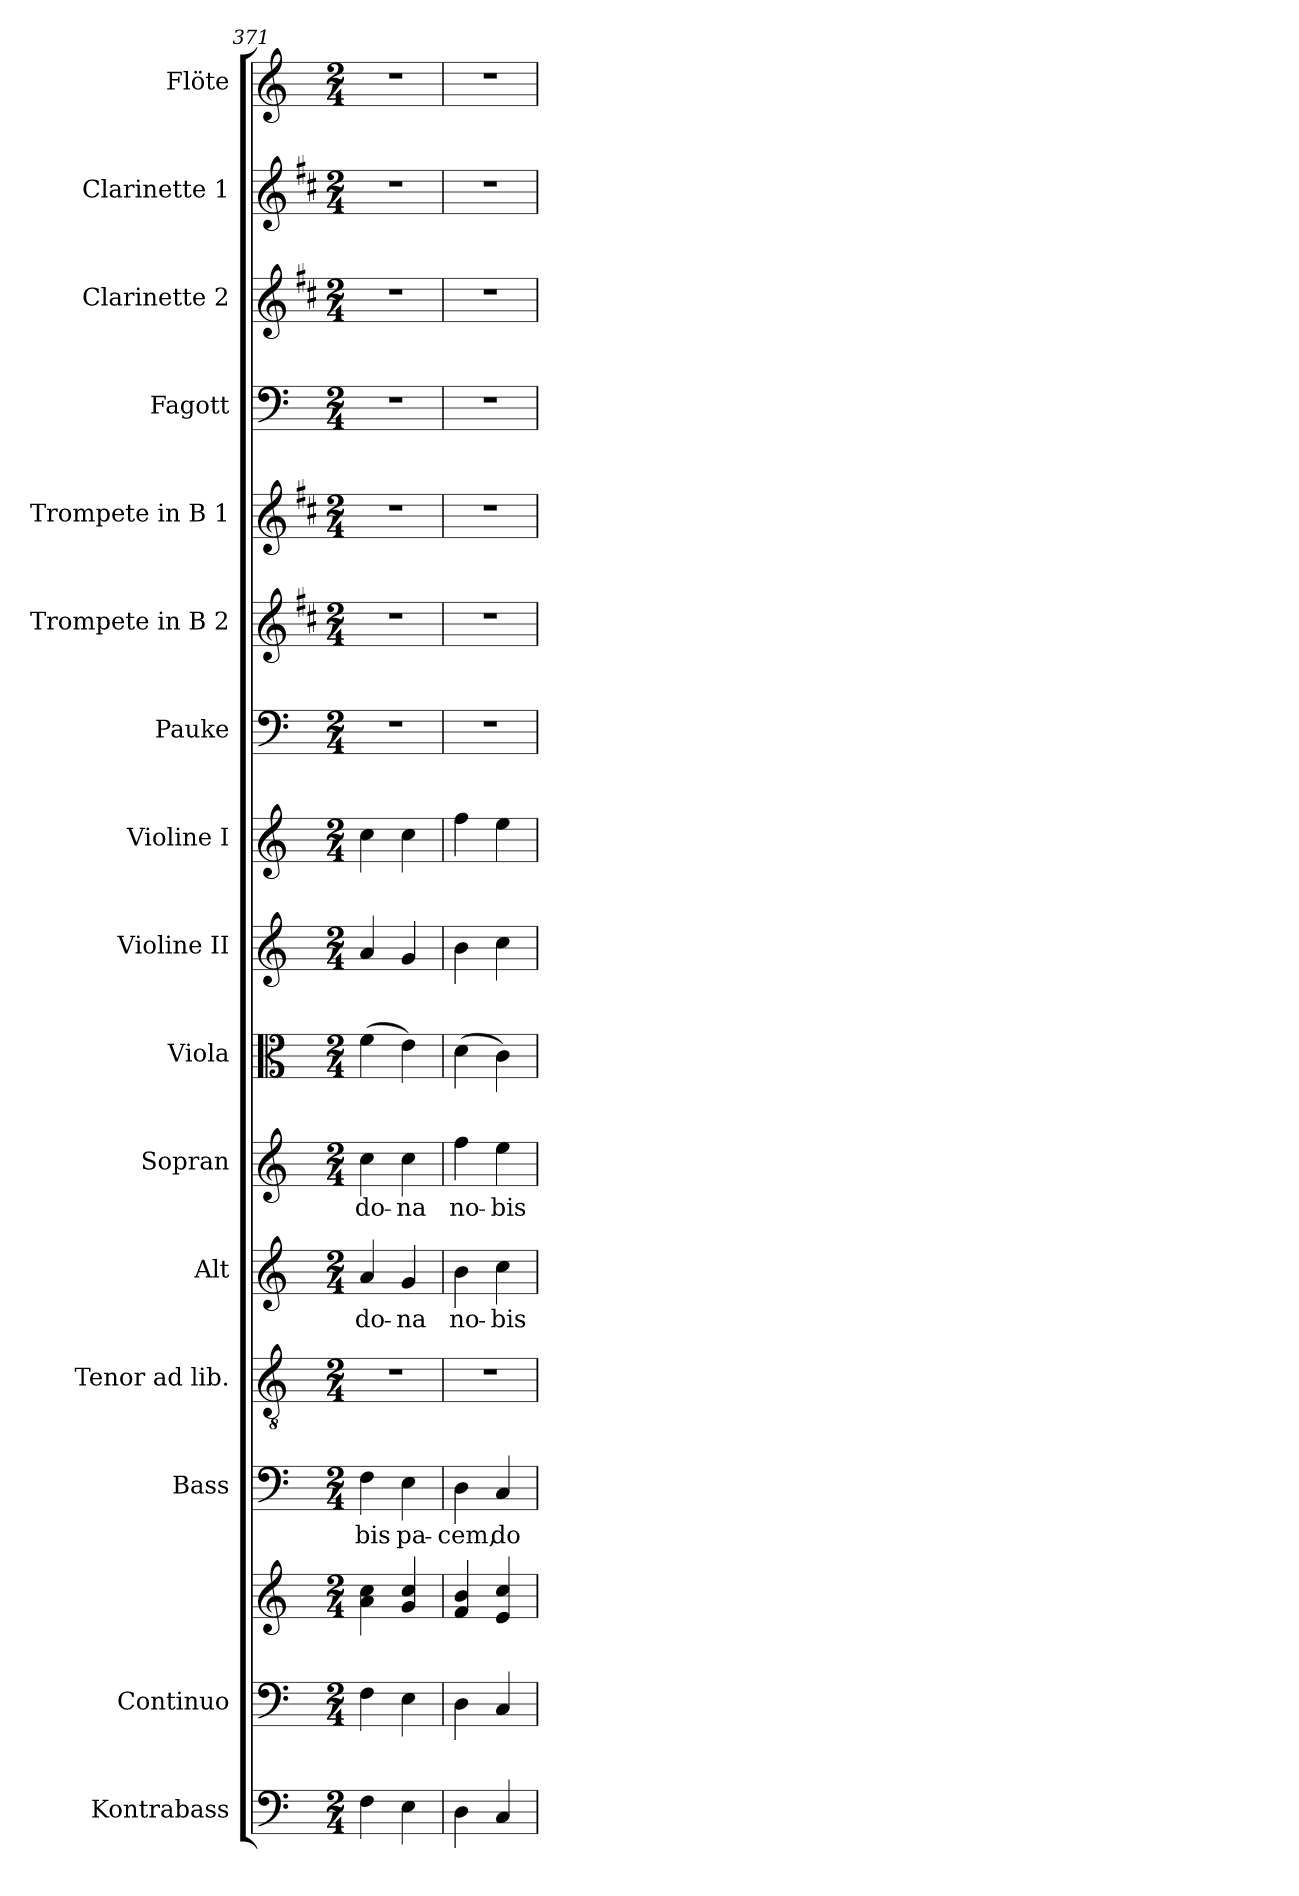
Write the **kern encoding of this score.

**kern	**kern	**kern	**kern	**text	**kern	**kern	**text	**kern	**text	**kern	**kern	**kern	**kern	**kern	**kern	**kern	**kern	**kern	**kern
*part16	*part15	*part15	*part14	*part14	*part13	*part12	*part12	*part11	*part11	*part10	*part9	*part8	*part7	*part6	*part5	*part4	*part3	*part2	*part1
*staff17	*staff16	*staff15	*staff14	*staff14	*staff13	*staff12	*staff12	*staff11	*staff11	*staff10	*staff9	*staff8	*staff7	*staff6	*staff5	*staff4	*staff3	*staff2	*staff1
*I"Kontrabass	*I"Continuo	*	*I"Bass	*	*I"Tenor ad lib.	*I"Alt	*	*I"Sopran	*	*I"Viola	*I"Violine II	*I"Violine I	*I"Pauke	*I"Trompete in B 2	*I"Trompete in B 1	*I"Fagott	*I"Clarinette 2	*I"Clarinette 1	*I"Flöte
*I'Kb.	*I'cont.	*	*I'B	*	*I'T	*I'A	*	*I'S	*	*I'Vla.	*I'Vl. II	*I'Vl. I	*I'Pk.	*	*	*I'Fg.	*I'Cl. 2	*I'Cl. 1	*I'Fl.
*clefF4	*clefF4	*clefG2	*clefF4	*	*clefGv2	*clefG2	*	*clefG2	*	*clefC3	*clefG2	*clefG2	*clefF4	*clefG2	*clefG2	*clefF4	*clefG2	*clefG2	*clefG2
*ITrd7c12	*	*	*	*	*	*	*	*	*	*	*	*	*	*ITrd1c2	*ITrd1c2	*	*ITrd1c2	*ITrd1c2	*
*k[]	*k[]	*k[]	*k[]	*	*k[]	*k[]	*	*k[]	*	*k[]	*k[]	*k[]	*k[]	*k[]	*k[]	*k[]	*k[]	*k[]	*k[]
*C:	*C:	*C:	*C:	*	*C:	*C:	*	*C:	*	*C:	*C:	*C:	*C:	*C:	*C:	*C:	*C:	*C:	*C:
*M2/4	*M2/4	*M2/4	*M2/4	*	*M2/4	*M2/4	*	*M2/4	*	*M2/4	*M2/4	*M2/4	*M2/4	*M2/4	*M2/4	*M2/4	*M2/4	*M2/4	*M2/4
=371	=371	=371	=371	=371	=371	=371	=371	=371	=371	=371	=371	=371	=371	=371	=371	=371	=371	=371	=371
!	!	!	!	!LO:LY:b	!	!	!LO:LY:b	!	!LO:LY:b	!	!	!	!	!	!	!	!	!	!
4FF\	4F\	4a\ 4cc\	4F\	-bis	2r	4a/	do-	4cc\	do-	(>4f\	4a/	4cc\	2r	2r	2r	2r	2r	2r	2r
!	!	!	!	!LO:LY:b	!	!	!LO:LY:b	!	!LO:LY:b	!	!	!	!	!	!	!	!	!	!
4EE\	4E\	4g/ 4cc/	4E\	pa-	.	4g/	-na	4cc\	-na	4e\)	4g/	4cc\	.	.	.	.	.	.	.
!!LO:PB:g=z
=372	=372	=372	=372	=372	=372	=372	=372	=372	=372	=372	=372	=372	=372	=372	=372	=372	=372	=372	=372
!	!	!	!	!LO:LY:b	!	!	!LO:LY:b	!	!LO:LY:b	!	!	!	!	!	!	!	!	!	!
4DD\	4D\	4f/ 4b/	4D\	-cem,	2r	4b\	no-	4ff\	no-	(>4d\	4b\	4ff\	2r	2r	2r	2r	2r	2r	2r
!	!	!	!	!LO:LY:b	!	!	!LO:LY:b	!	!LO:LY:b	!	!	!	!	!	!	!	!	!	!
4CC/	4C/	4e/ 4cc/	4C/	do-	.	4cc\	-bis	4ee\	-bis	4c\)	4cc\	4ee\	.	.	.	.	.	.	.
=	=	=	=	=	=	=	=	=	=	=	=	=	=	=	=	=	=	=	=
*-	*-	*-	*-	*-	*-	*-	*-	*-	*-	*-	*-	*-	*-	*-	*-	*-	*-	*-	*-
